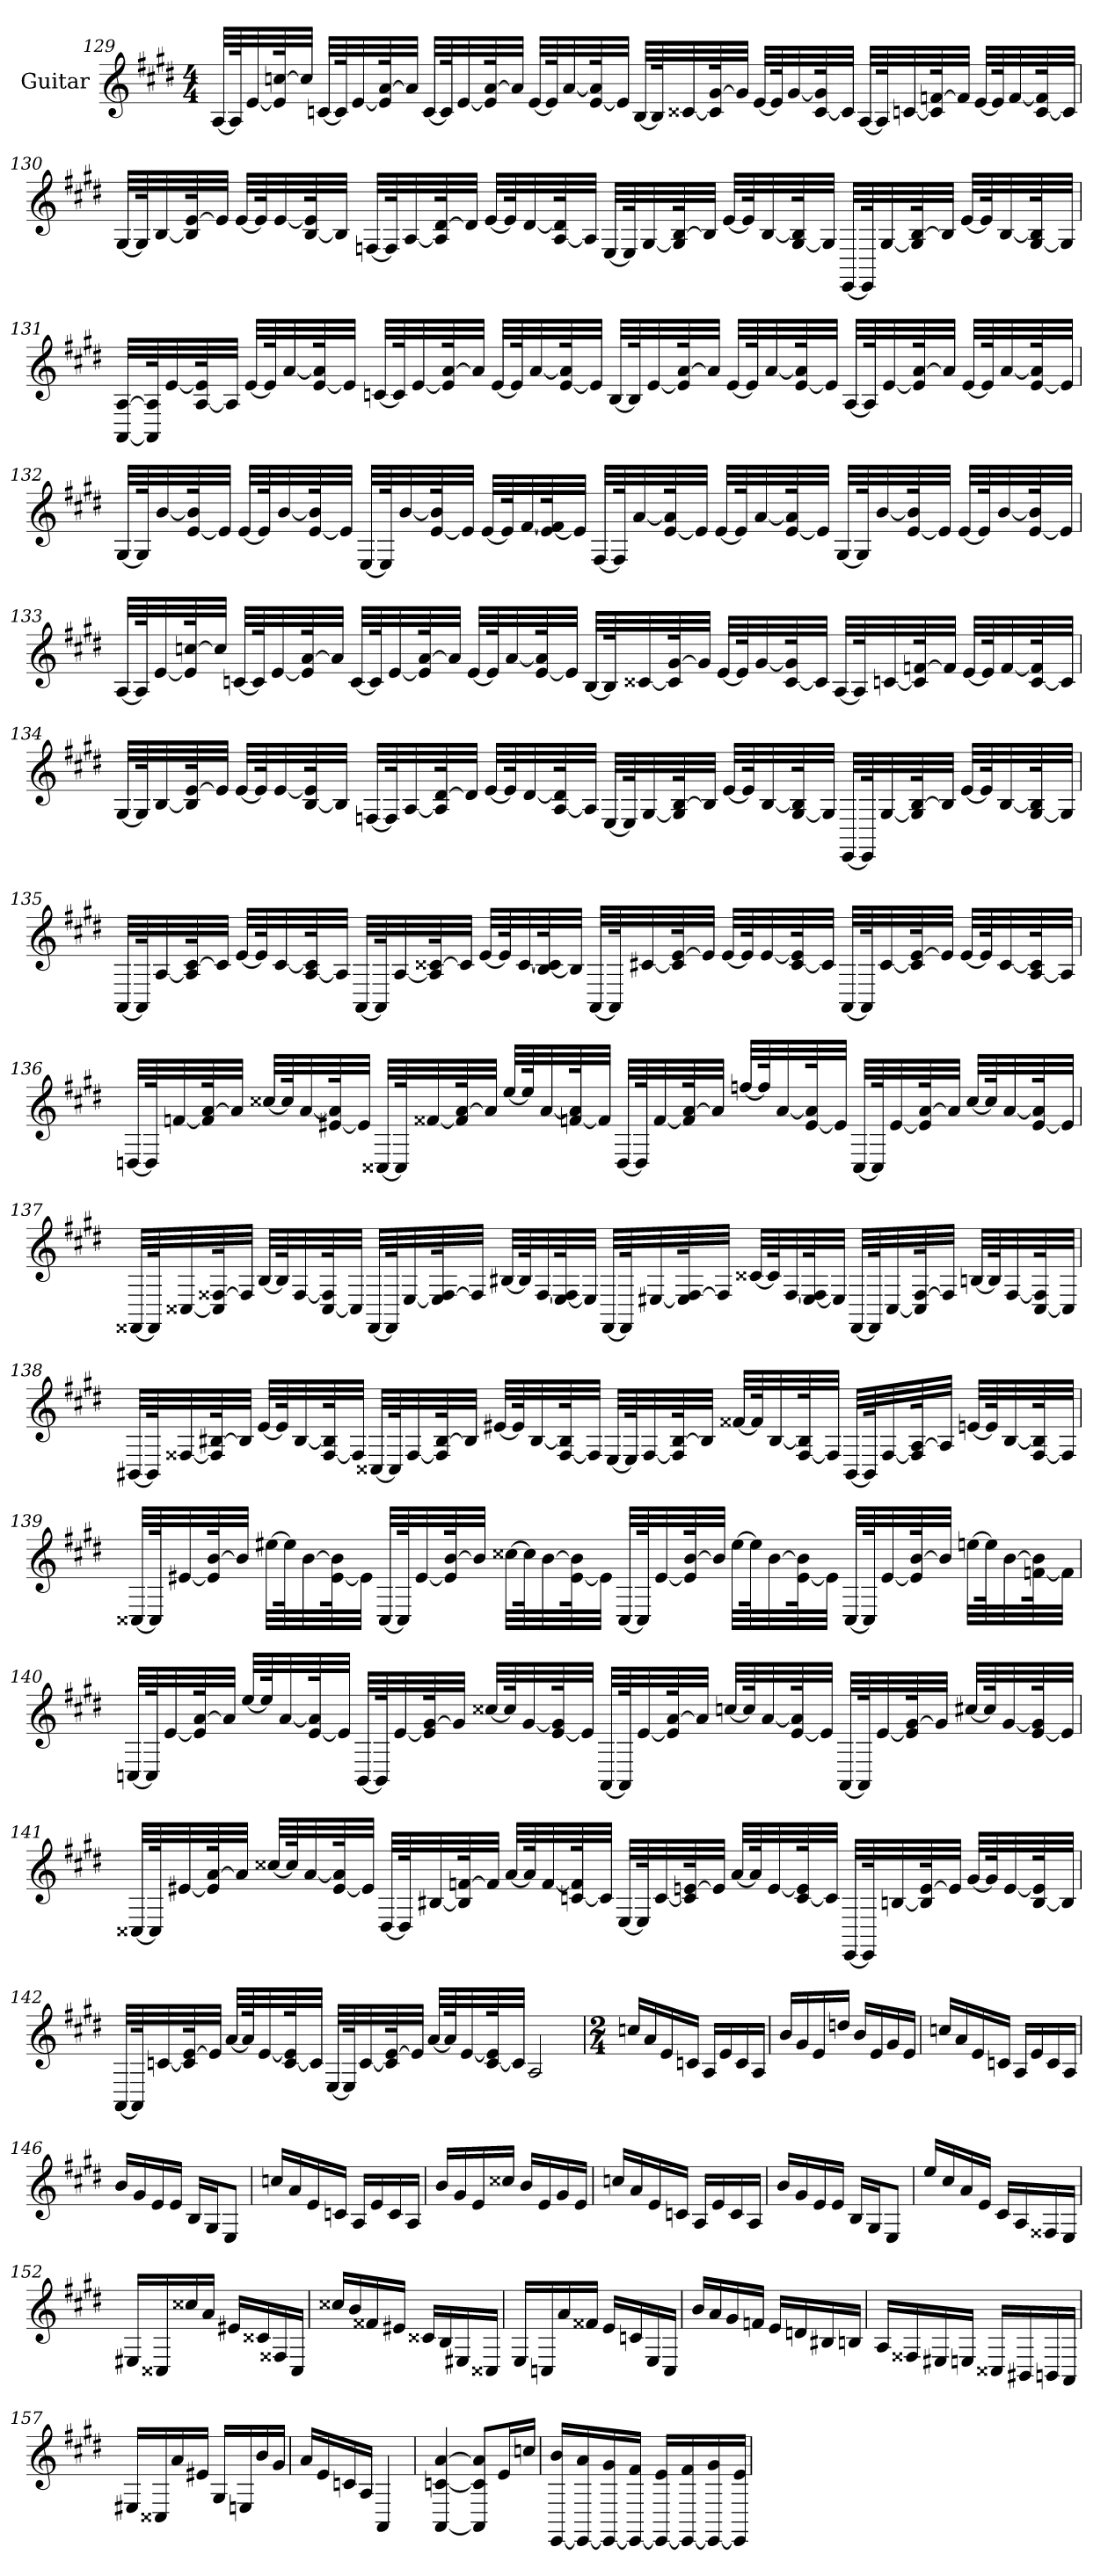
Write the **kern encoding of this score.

**kern
*part1
*staff1
*I"Guitar
!!LO:LB:g=z
*clefG2
*k[f#c#g#d#]
*E:
*M4/4
=129
[32A/LLL
64A/K]
[32e/
64e/] [64ccn/K
32cc/JJJ]
[32cn/LLL
64c/K]
[32e/
64e/] [64a/K
32a/JJJ]
[32c/LLL
64c/K]
[32e/
64e/] [64a/K
32a/JJJ]
[32e/LLL
64e/K]
[32a/
[64e/ 64a/]K
32e/JJJ]
[32B/LLL
64B/K]
[32c##X/
64c##/] [64g#/K
32g#/JJJ]
[32e/LLL
64e/K]
[32g#/
[64c##/ 64g#/]K
32c##/JJJ]
[32A/LLL
64A/K]
[32cn/
64c/] [64fn/K
32f/JJJ]
[32e/LLL
64e/K]
[32f/
[64c/ 64f/]K
32c/JJJ]
!!LO:LB:g=z
=130
[32G#/LLL
64G#/K]
[32B/
64B/] [64e/K
32e/JJJ]
[32e/LLL
64e/K]
[32e/
[64B/ 64e/]K
32B/JJJ]
[32Fn/LLL
64F/K]
[32A/
64A/] [64d#/K
32d#/JJJ]
[32e/LLL
64e/K]
[32d#/
[64A/ 64d#/]K
32A/JJJ]
[32E/LLL
64E/K]
[32G#/
64G#/] [64B/K
32B/JJJ]
[32e/LLL
64e/K]
[32B/
[64G#/ 64B/]K
32G#/JJJ]
[32EE/LLL
64EE/K]
[32G#/
64G#/] [64B/K
32B/JJJ]
[32e/LLL
64e/K]
[32B/
[64G#/ 64B/]K
32G#/JJJ]
!!LO:PB:g=z
=131
[32AA/ [32A/LLL
64AA/] 64A/]K
[32e/
[64A/ 64e/]K
32A/JJJ]
[32e/LLL
64e/K]
[32a/
[64e/ 64a/]K
32e/JJJ]
[32cn/LLL
64c/K]
[32e/
64e/] [64a/K
32a/JJJ]
[32e/LLL
64e/K]
[32a/
[64e/ 64a/]K
32e/JJJ]
[32B/LLL
64B/K]
[32e/
64e/] [64a/K
32a/JJJ]
[32e/LLL
64e/K]
[32a/
[64e/ 64a/]K
32e/JJJ]
[32A/LLL
64A/K]
[32e/
64e/] [64a/K
32a/JJJ]
[32e/LLL
64e/K]
[32a/
[64e/ 64a/]K
32e/JJJ]
!!LO:LB:g=z
=132
[32G#/LLL
64G#/K]
[32b/
[64e/ 64b/]K
32e/JJJ]
[32e/LLL
64e/K]
[32b/
[64e/ 64b/]K
32e/JJJ]
[32E/LLL
64E/K]
[32b/
[64e/ 64b/]K
32e/JJJ]
[32e/LLL
64e/K]
[32f#/
[64e/ 64f#/]K
32e/JJJ]
[32F#/LLL
64F#/K]
[32a/
[64e/ 64a/]K
32e/JJJ]
[32e/LLL
64e/K]
[32a/
[64e/ 64a/]K
32e/JJJ]
[32G#/LLL
64G#/K]
[32b/
[64e/ 64b/]K
32e/JJJ]
[32e/LLL
64e/K]
[32b/
[64e/ 64b/]K
32e/JJJ]
!!LO:LB:g=z
=133
[32A/LLL
64A/K]
[32e/
64e/] [64ccn/K
32cc/JJJ]
[32cn/LLL
64c/K]
[32e/
64e/] [64a/K
32a/JJJ]
[32c/LLL
64c/K]
[32e/
64e/] [64a/K
32a/JJJ]
[32e/LLL
64e/K]
[32a/
[64e/ 64a/]K
32e/JJJ]
[32B/LLL
64B/K]
[32c##X/
64c##/] [64g#/K
32g#/JJJ]
[32e/LLL
64e/K]
[32g#/
[64c##/ 64g#/]K
32c##/JJJ]
[32A/LLL
64A/K]
[32cn/
64c/] [64fn/K
32f/JJJ]
[32e/LLL
64e/K]
[32f/
[64c/ 64f/]K
32c/JJJ]
!!LO:LB:g=z
=134
[32G#/LLL
64G#/K]
[32B/
64B/] [64e/K
32e/JJJ]
[32e/LLL
64e/K]
[32e/
[64B/ 64e/]K
32B/JJJ]
[32Fn/LLL
64F/K]
[32A/
64A/] [64d#/K
32d#/JJJ]
[32e/LLL
64e/K]
[32d#/
[64A/ 64d#/]K
32A/JJJ]
[32E/LLL
64E/K]
[32G#/
64G#/] [64B/K
32B/JJJ]
[32e/LLL
64e/K]
[32B/
[64G#/ 64B/]K
32G#/JJJ]
[32EE/LLL
64EE/K]
[32G#/
64G#/] [64B/K
32B/JJJ]
[32e/LLL
64e/K]
[32B/
[64G#/ 64B/]K
32G#/JJJ]
!!LO:LB:g=z
=135
[32AA/LLL
64AA/K]
[32A/
64A/] [64c#/K
32c#/JJJ]
[32e/LLL
64e/K]
[32c#/
[64A/ 64c#/]K
32A/JJJ]
[32AA/LLL
64AA/K]
[32A/
64A/] [64c##X/K
32c##/JJJ]
[32e/LLL
64e/K]
[32c##/
[64B/ 64c##/]K
32B/JJJ]
[32AA/LLL
64AA/K]
[32c#X/
64c#/] [64e/K
32e/JJJ]
[32e/LLL
64e/K]
[32e/
[64c#/ 64e/]K
32c#/JJJ]
[32AA/LLL
64AA/K]
[32c#/
64c#/] [64e/K
32e/JJJ]
[32e/LLL
64e/K]
[32c#/
[64A/ 64c#/]K
32A/JJJ]
!!LO:LB:g=z
=136
[32Dn/LLL
64D/K]
[32fn/
64f/] [64a/K
32a/JJJ]
[32cc##X/LLL
64cc##/K]
[32a/
[64e#X/ 64a/]K
32e#/JJJ]
[32C##X/LLL
64C##/K]
[32f##X/
64f##/] [64a/K
32a/JJJ]
[32ee/LLL
64ee/K]
[32a/
[64fn/ 64a/]K
32f/JJJ]
[32D/LLL
64D/K]
[32f/
64f/] [64a/K
32a/JJJ]
[32ffn/LLL
64ff/K]
[32a/
[64e#/ 64a/]K
32e#/JJJ]
[32C##/LLL
64C##/K]
[32e#/
64e#/] [64a/K
32a/JJJ]
[32cc##/LLL
64cc##/K]
[32a/
[64e#/ 64a/]K
32e#/JJJ]
!!LO:LB:g=z
=137
[32FF##X/LLL
64FF##/K]
[32C##X/
64C##/] [64F##X/K
32F##/JJJ]
[32B/LLL
64B/K]
[32F##/
[64C##/ 64F##/]K
32C##/JJJ]
[32FF##/LLL
64FF##/K]
[32E/
64E/] [64F##/K
32F##/JJJ]
[32B#X/LLL
64B#/K]
[32F##/
[64E/ 64F##/]K
32E/JJJ]
[32FF##/LLL
64FF##/K]
[32E#X/
64E#/] [64F##/K
32F##/JJJ]
[32c##X/LLL
64c##/K]
[32F##/
[64E#/ 64F##/]K
32E#/JJJ]
[32FF##/LLL
64FF##/K]
[32C##/
64C##/] [64F##/K
32F##/JJJ]
[32Bn/LLL
64B/K]
[32F##/
[64C##/ 64F##/]K
32C##/JJJ]
!!LO:LB:g=z
=138
[32BB#X/LLL
64BB#/K]
[32F##X/
64F##/] [64B#X/K
32B#/JJJ]
[32e/LLL
64e/K]
[32B#/
[64F##/ 64B#/]K
32F##/JJJ]
[32C##X/LLL
64C##/K]
[32F##/
64F##/] [64B#/K
32B#/JJJ]
[32e#X/LLL
64e#/K]
[32B#/
[64F##/ 64B#/]K
32F##/JJJ]
[32E/LLL
64E/K]
[32F##/
64F##/] [64B#/K
32B#/JJJ]
[32f##X/LLL
64f##/K]
[32B#/
[64F##/ 64B#/]K
32F##/JJJ]
[32BB#/LLL
64BB#/K]
[32F##/
64F##/] [64A/K
32A/JJJ]
[32en/LLL
64e/K]
[32B#/
[64F##/ 64B#/]K
32F##/JJJ]
!!LO:LB:g=z
=139
[32C##X/LLL
64C##/K]
[32e#X/
64e#/] [64b/K
32b/JJJ]
[32ee#X\LLL
64ee#\K]
[32b\
[64e#\ 64b\]K
32e#\JJJ]
[32C##/LLL
64C##/K]
[32e#/
64e#/] [64b/K
32b/JJJ]
[32cc##X\LLL
64cc##\K]
[32b\
[64e#\ 64b\]K
32e#\JJJ]
[32C##/LLL
64C##/K]
[32e#/
64e#/] [64b/K
32b/JJJ]
[32ee#\LLL
64ee#\K]
[32b\
[64e#\ 64b\]K
32e#\JJJ]
[32C##/LLL
64C##/K]
[32e#/
64e#/] [64b/K
32b/JJJ]
[32een\LLL
64ee\K]
[32b\
[64fn\ 64b\]K
32f\JJJ]
!!LO:LB:g=z
=140
[32Cn/LLL
64C/K]
[32e/
64e/] [64a/K
32a/JJJ]
[32ee/LLL
64ee/K]
[32a/
[64e/ 64a/]K
32e/JJJ]
[32BB/LLL
64BB/K]
[32e/
64e/] [64g#/K
32g#/JJJ]
[32cc##X/LLL
64cc##/K]
[32g#/
[64e/ 64g#/]K
32e/JJJ]
[32AA/LLL
64AA/K]
[32e/
64e/] [64a/K
32a/JJJ]
[32ccn/LLL
64cc/K]
[32a/
[64e/ 64a/]K
32e/JJJ]
[32AA/LLL
64AA/K]
[32e/
64e/] [64g#/K
32g#/JJJ]
[32cc#X/LLL
64cc#/K]
[32g#/
[64e/ 64g#/]K
32e/JJJ]
!!LO:PB:g=z
=141
[32C##X/LLL
64C##/K]
[32e#X/
64e#/] [64a/K
32a/JJJ]
[32cc##X/LLL
64cc##/K]
[32a/
[64e#/ 64a/]K
32e#/JJJ]
[32D#/LLL
64D#/K]
[32B#X/
64B#/] [64fn/K
32f/JJJ]
[32a/LLL
64a/K]
[32f/
[64cn/ 64f/]K
32c/JJJ]
[32E/LLL
64E/K]
[32c/
64c/] [64en/K
32e/JJJ]
[32a/LLL
64a/K]
[32e/
[64c/ 64e/]K
32c/JJJ]
[32EE/LLL
64EE/K]
[32Bn/
64B/] [64e/K
32e/JJJ]
[32g#/LLL
64g#/K]
[32e/
[64B/ 64e/]K
32B/JJJ]
!!LO:LB:g=z
=142
[32AA/LLL
64AA/K]
[32cn/
64c/] [64e/K
32e/JJJ]
[32a/LLL
64a/K]
[32e/
[64c/ 64e/]K
32c/JJJ]
[32E/LLL
64E/K]
[32c/
64c/] [64e/K
32e/JJJ]
[32a/LLL
64a/K]
[32e/
[64c/ 64e/]K
32c/JJJ]
2A/
=143
*M2/4
16ccn/LL
16a/
16e/
16cn/JJ
16A/LL
16e/
16c/
16A/JJ
=144
16b/LL
16g#/
16e/
16ddn/JJ
16b/LL
16e/
16g#/
16e/JJ
!!LO:LB:g=z
=145
16ccn/LL
16a/
16e/
16cn/JJ
16A/LL
16e/
16c/
16A/JJ
=146
16b/LL
16g#/
16e/
16e/JJ
16B/LL
16G#/J
8E/J
=147
16ccn/LL
16a/
16e/
16cn/JJ
16A/LL
16e/
16c/
16A/JJ
=148
16b/LL
16g#/
16e/
16cc##X/JJ
16b/LL
16e/
16g#/
16e/JJ
!!LO:LB:g=z
=149
16ccn/LL
16a/
16e/
16cn/JJ
16A/LL
16e/
16c/
16A/JJ
=150
16b/LL
16g#/
16e/
16e/JJ
16B/LL
16G#/J
8E/J
=151
16ee/LL
16cc#/
16a/
16e/JJ
16c#/LL
16A/
16F##X/
16E/JJ
=152
16E#X/LL
16C##X/
16cc##X/
16a/JJ
16e#X/LL
16c##X/
16F##X/
16C##/JJ
!!LO:LB:g=z
=153
16cc##X/LL
16b/
16f##X/
16e#X/JJ
16c##X/LL
16B/
16E#X/
16C##X/JJ
=154
16E/LL
16Cn/
16a/
16f##X/JJ
16e/LL
16cn/
16E/
16C/JJ
=155
16b/LL
16a/
16g#/
16fn/JJ
16e/LL
16dn/
16B#X/
16Bn/JJ
!!LO:LB:g=z
=156
16A/LL
16F##X/
16E#X/
16En/JJ
16C##X/LL
16BB#X/
16BBn/
16AA/JJ
=157
16E#X/LL
16C##X/
16a/
16e#X/JJ
16G#/LL
16En/
16b/
16g#/JJ
=158
16a/LL
16e/
16cn/
16A/JJ
4AA/
=159
[4AA/ [4cn/ [4a/
8AA/] 8c/] 8a/]L
16e/L
16ccn/JJ
=160
[16EE/ 16b/LL
16EE/_ 16a/
16EE/_ 16g#/
16EE/_ 16f#/JJ
16EE/_ 16e/LL
16EE/_ 16f#/
16EE/_ 16g#/
16EE/] 16e/JJ
=
*-
